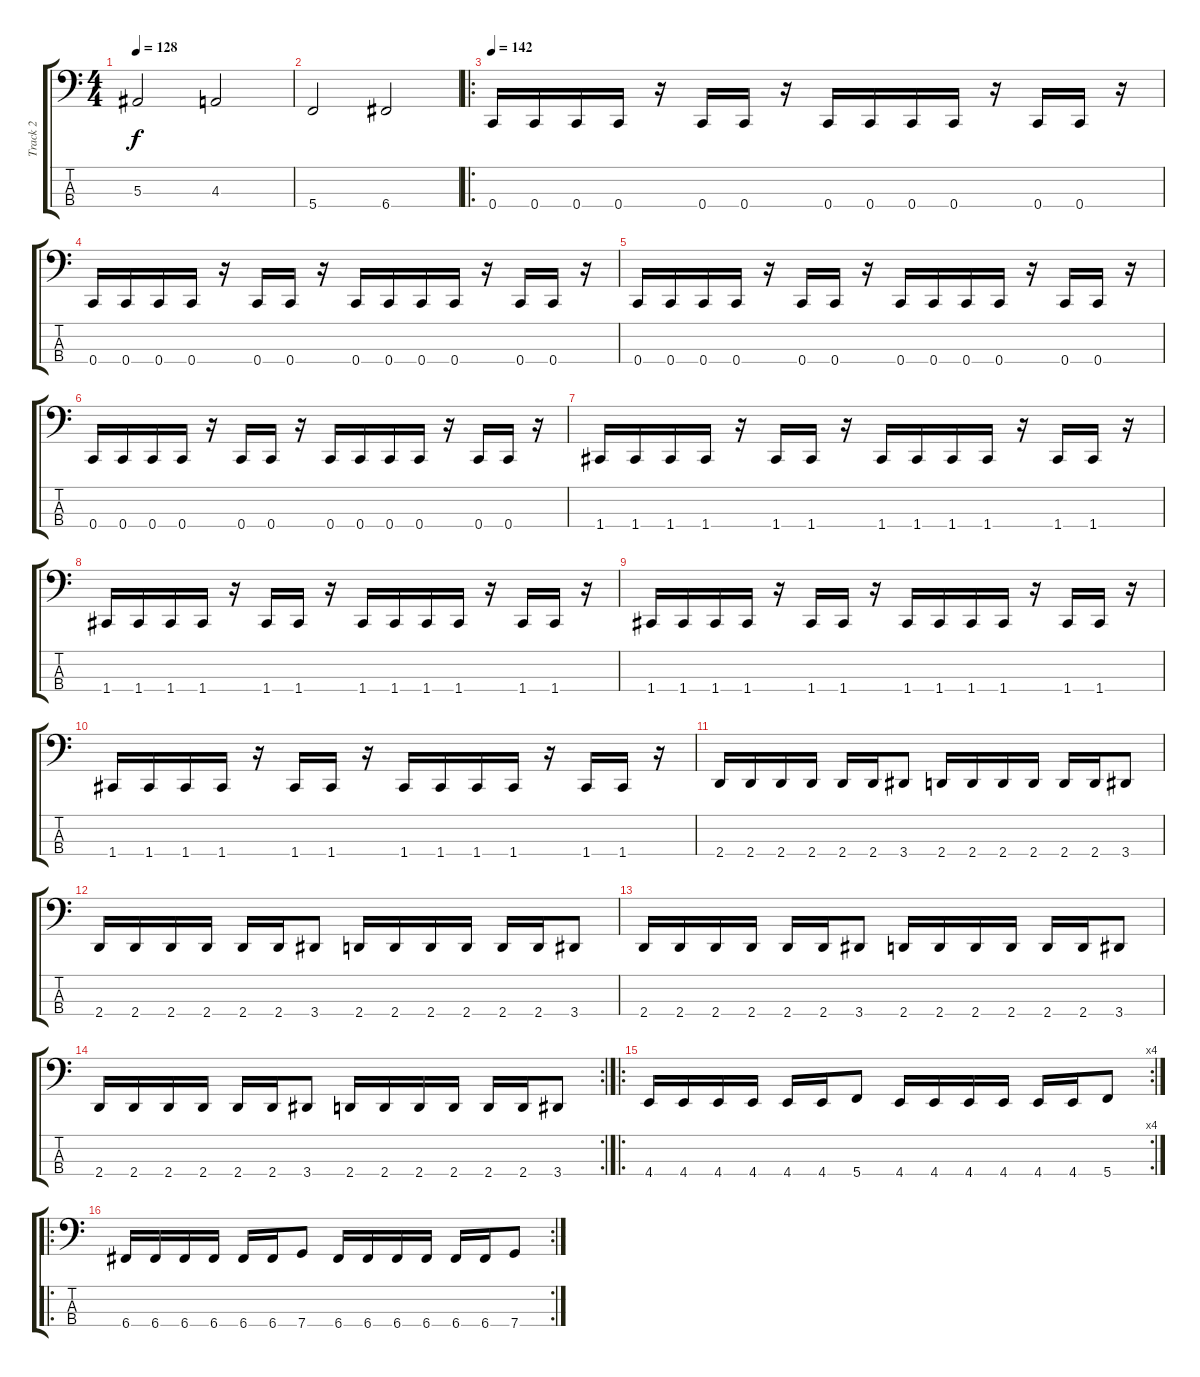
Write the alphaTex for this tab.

\track ("Track 2" "Track 2") {instrument electricbassfinger}
\staff {score tabs}
\tuning (Eb2 Bb1 F1 C1) {hide}
\ts (4 4)
\tempo 128
\clef f4
\ks c
5.3.2{dy f} 4.3.2 |
5.4.2 6.4.2 |
\ro
\tempo 142
0.4.16 0.4.16 0.4.16 0.4.16 r.16 0.4.16 0.4.16 r.16 0.4.16 0.4.16 0.4.16 0.4.16 r.16 0.4.16 0.4.16 r.16 |
0.4.16 0.4.16 0.4.16 0.4.16 r.16 0.4.16 0.4.16 r.16 0.4.16 0.4.16 0.4.16 0.4.16 r.16 0.4.16 0.4.16 r.16 |
0.4.16 0.4.16 0.4.16 0.4.16 r.16 0.4.16 0.4.16 r.16 0.4.16 0.4.16 0.4.16 0.4.16 r.16 0.4.16 0.4.16 r.16 |
0.4.16 0.4.16 0.4.16 0.4.16 r.16 0.4.16 0.4.16 r.16 0.4.16 0.4.16 0.4.16 0.4.16 r.16 0.4.16 0.4.16 r.16 |
1.4.16 1.4.16 1.4.16 1.4.16 r.16 1.4.16 1.4.16 r.16 1.4.16 1.4.16 1.4.16 1.4.16 r.16 1.4.16 1.4.16 r.16 |
1.4.16 1.4.16 1.4.16 1.4.16 r.16 1.4.16 1.4.16 r.16 1.4.16 1.4.16 1.4.16 1.4.16 r.16 1.4.16 1.4.16 r.16 |
1.4.16 1.4.16 1.4.16 1.4.16 r.16 1.4.16 1.4.16 r.16 1.4.16 1.4.16 1.4.16 1.4.16 r.16 1.4.16 1.4.16 r.16 |
1.4.16 1.4.16 1.4.16 1.4.16 r.16 1.4.16 1.4.16 r.16 1.4.16 1.4.16 1.4.16 1.4.16 r.16 1.4.16 1.4.16 r.16 |
2.4.16 2.4.16 2.4.16 2.4.16 2.4.16 2.4.16 3.4.8 2.4.16 2.4.16 2.4.16 2.4.16 2.4.16 2.4.16 3.4.8 |
2.4.16 2.4.16 2.4.16 2.4.16 2.4.16 2.4.16 3.4.8 2.4.16 2.4.16 2.4.16 2.4.16 2.4.16 2.4.16 3.4.8 |
2.4.16 2.4.16 2.4.16 2.4.16 2.4.16 2.4.16 3.4.8 2.4.16 2.4.16 2.4.16 2.4.16 2.4.16 2.4.16 3.4.8 |
\rc 2
2.4.16 2.4.16 2.4.16 2.4.16 2.4.16 2.4.16 3.4.8 2.4.16 2.4.16 2.4.16 2.4.16 2.4.16 2.4.16 3.4.8 |
\ro
\rc 4
4.4.16 4.4.16 4.4.16 4.4.16 4.4.16 4.4.16 5.4.8 4.4.16 4.4.16 4.4.16 4.4.16 4.4.16 4.4.16 5.4.8 |
\ro
\rc 2
6.4.16 6.4.16 6.4.16 6.4.16 6.4.16 6.4.16 7.4.8 6.4.16 6.4.16 6.4.16 6.4.16 6.4.16 6.4.16 7.4.8
